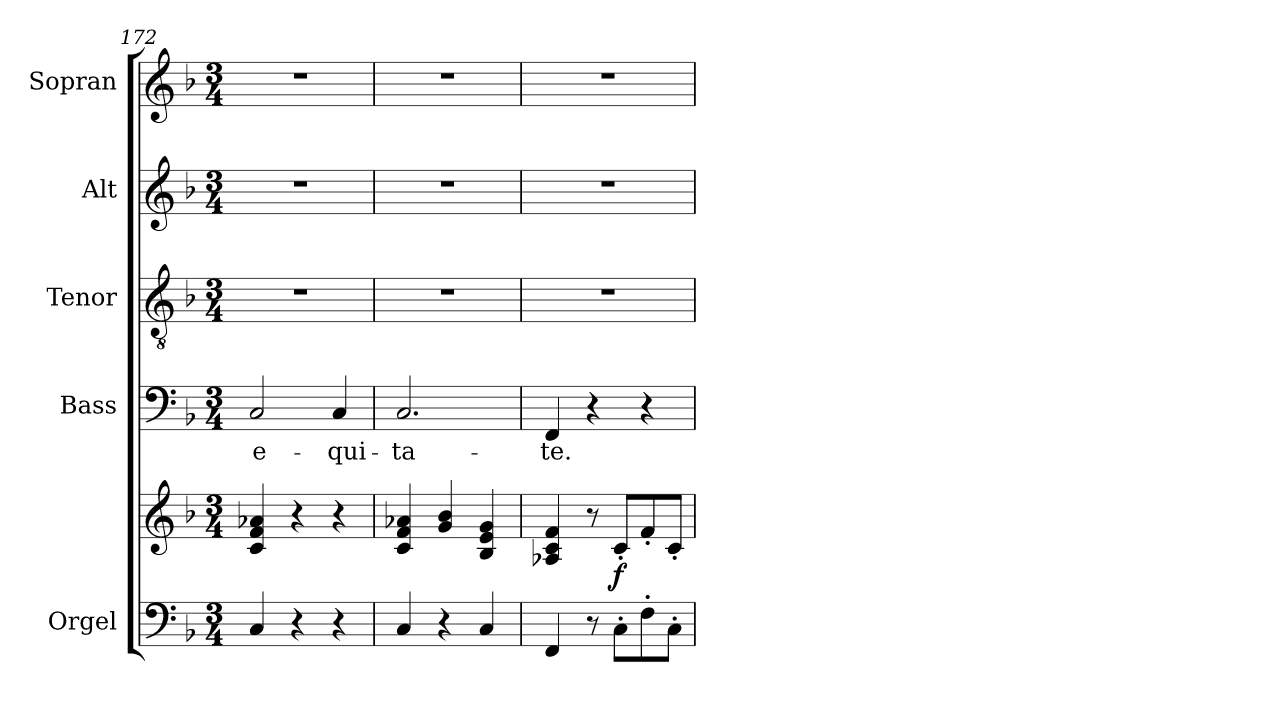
**kern	**kern	**dynam	**kern	**text	**kern	**kern	**kern
*part5	*part5	*part5	*part4	*part4	*part3	*part2	*part1
*staff6	*staff5	*staff5/6	*staff4	*staff4	*staff3	*staff2	*staff1
*I"Orgel	*	*	*I"Bass	*	*I"Tenor	*I"Alt	*I"Sopran
*I'Org.	*	*	*I'B.	*	*I'T.	*I'A.	*I'S.
*clefF4	*clefG2	*	*clefF4	*	*clefGv2	*clefG2	*clefG2
*k[b-]	*k[b-]	*	*k[b-]	*	*k[b-]	*k[b-]	*k[b-]
*F:	*F:	*	*F:	*	*F:	*F:	*F:
*M3/4	*M3/4	*	*M3/4	*	*M3/4	*M3/4	*M3/4
=172	=172	=172	=172	=172	=172	=172	=172
!	!	!	!	!LO:LY:b	!	!	!
4C/	4c/ 4f/ 4a-X/	.	2C/	e-	2.r	2.r	2.r
4r	4r	.	.	.	.	.	.
!	!	!	!	!LO:LY:b	!	!	!
4r	4r	.	4C/	-qui-	.	.	.
=173	=173	=173	=173	=173	=173	=173	=173
!	!	!	!	!LO:LY:b	!	!	!
4C/	4c/ 4f/ 4a-X/	.	2.C/	-ta-	2.r	2.r	2.r
4r	4g/ 4b-/	.	.	.	.	.	.
4C/	4B-/ 4e/ 4g/	.	.	.	.	.	.
=174	=174	=174	=174	=174	=174	=174	=174
!	!	!	!	!LO:LY:b	!	!	!
4FF/	4A-X/ 4c/ 4f/	.	4FF/	-te.	2.r	2.r	2.r
8r	8r	.	4r	.	.	.	.
!	!	!LO:DY:b	!	!	!	!	!
8C'>\L	8c'</L	f	.	.	.	.	.
8F'>\	8f'</	.	4r	.	.	.	.
8C'>\J	8c'</J	.	.	.	.	.	.
=	=	=	=	=	=	=	=
*-	*-	*-	*-	*-	*-	*-	*-
